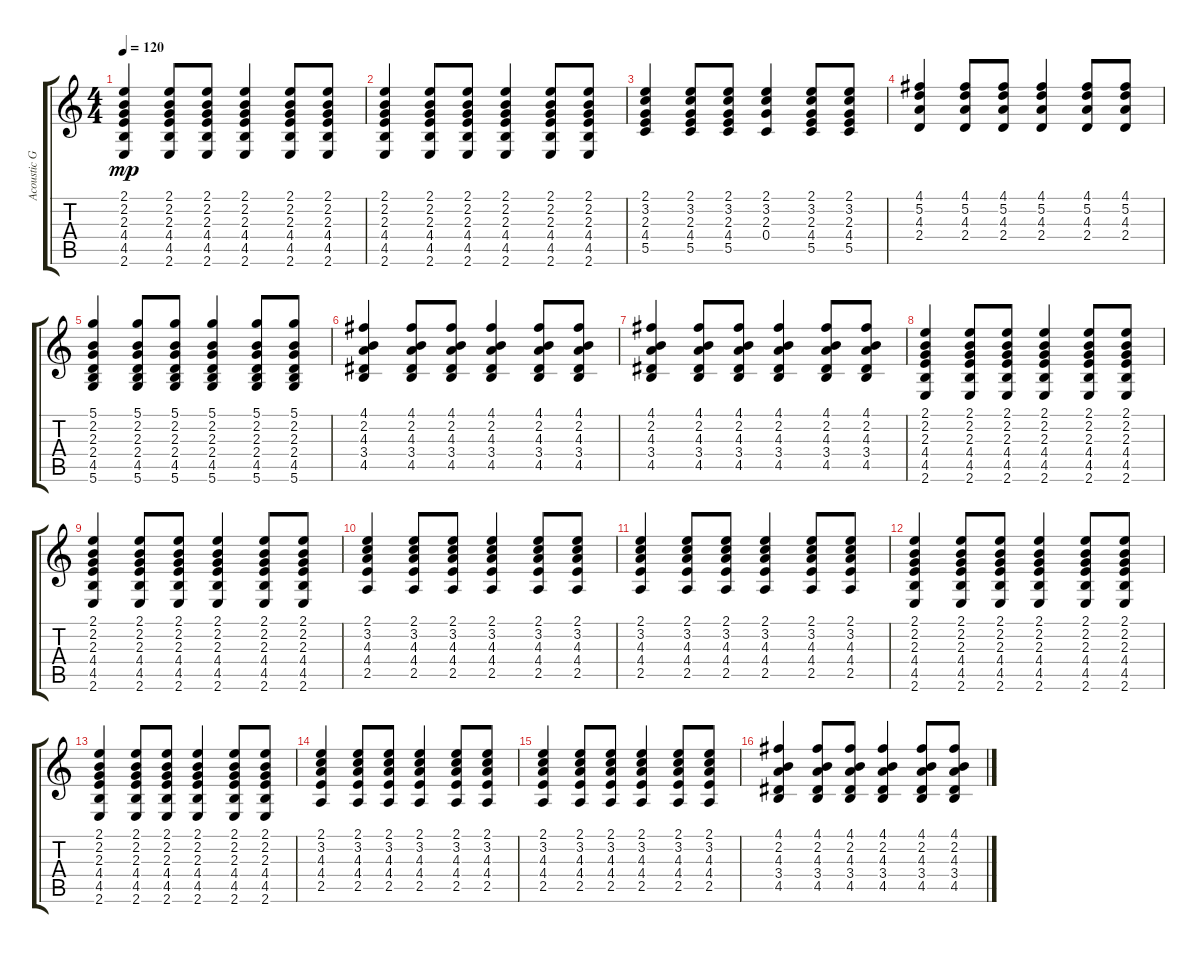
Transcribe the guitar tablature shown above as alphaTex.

\track ("Acoustic Guitar 2" "Acoustic G") {instrument acousticguitarsteel}
\staff {score tabs}
\tuning (D4 A3 F3 C3 G2 D2) {hide}
\ts (4 4)
\tempo 120
\clef g2
\ks c
(2.1 2.2 2.3 4.4 4.5 2.6).4{dy mp} (2.1 2.2 2.3 4.4 4.5 2.6).8 (2.1 2.2 2.3 4.4 4.5 2.6).8 (2.1 2.2 2.3 4.4 4.5 2.6).4 (2.1 2.2 2.3 4.4 4.5 2.6).8 (2.1 2.2 2.3 4.4 4.5 2.6).8 |
(2.1 2.2 2.3 4.4 4.5 2.6).4 (2.1 2.2 2.3 4.4 4.5 2.6).8 (2.1 2.2 2.3 4.4 4.5 2.6).8 (2.1 2.2 2.3 4.4 4.5 2.6).4 (2.1 2.2 2.3 4.4 4.5 2.6).8 (2.1 2.2 2.3 4.4 4.5 2.6).8 |
(2.1 3.2 2.3 4.4 5.5).4 (2.1 3.2 2.3 4.4 5.5).8 (2.1 3.2 2.3 4.4 5.5).8 (2.1 3.2 2.3 0.4).4 (2.1 3.2 2.3 4.4 5.5).8 (2.1 3.2 2.3 4.4 5.5).8 |
(4.1 5.2 4.3 2.4).4 (4.1 5.2 4.3 2.4).8 (4.1 5.2 4.3 2.4).8 (4.1 5.2 4.3 2.4).4 (4.1 5.2 4.3 2.4).8 (4.1 5.2 4.3 2.4).8 |
(5.1 2.2 2.3 2.4 4.5 5.6).4 (5.1 2.2 2.3 2.4 4.5 5.6).8 (5.1 2.2 2.3 2.4 4.5 5.6).8 (5.1 2.2 2.3 2.4 4.5 5.6).4 (5.1 2.2 2.3 2.4 4.5 5.6).8 (5.1 2.2 2.3 2.4 4.5 5.6).8 |
(4.1 2.2 4.3 3.4 4.5).4 (4.1 2.2 4.3 3.4 4.5).8 (4.1 2.2 4.3 3.4 4.5).8 (4.1 2.2 4.3 3.4 4.5).4 (4.1 2.2 4.3 3.4 4.5).8 (4.1 2.2 4.3 3.4 4.5).8 |
(4.1 2.2 4.3 3.4 4.5).4 (4.1 2.2 4.3 3.4 4.5).8 (4.1 2.2 4.3 3.4 4.5).8 (4.1 2.2 4.3 3.4 4.5).4 (4.1 2.2 4.3 3.4 4.5).8 (4.1 2.2 4.3 3.4 4.5).8 |
(2.1 2.2 2.3 4.4 4.5 2.6).4 (2.1 2.2 2.3 4.4 4.5 2.6).8 (2.1 2.2 2.3 4.4 4.5 2.6).8 (2.1 2.2 2.3 4.4 4.5 2.6).4 (2.1 2.2 2.3 4.4 4.5 2.6).8 (2.1 2.2 2.3 4.4 4.5 2.6).8 |
(2.1 2.2 2.3 4.4 4.5 2.6).4 (2.1 2.2 2.3 4.4 4.5 2.6).8 (2.1 2.2 2.3 4.4 4.5 2.6).8 (2.1 2.2 2.3 4.4 4.5 2.6).4 (2.1 2.2 2.3 4.4 4.5 2.6).8 (2.1 2.2 2.3 4.4 4.5 2.6).8 |
(2.1 3.2 4.3 4.4 2.5).4 (2.1 3.2 4.3 4.4 2.5).8 (2.1 3.2 4.3 4.4 2.5).8 (2.1 3.2 4.3 4.4 2.5).4 (2.1 3.2 4.3 4.4 2.5).8 (2.1 3.2 4.3 4.4 2.5).8 |
(2.1 3.2 4.3 4.4 2.5).4 (2.1 3.2 4.3 4.4 2.5).8 (2.1 3.2 4.3 4.4 2.5).8 (2.1 3.2 4.3 4.4 2.5).4 (2.1 3.2 4.3 4.4 2.5).8 (2.1 3.2 4.3 4.4 2.5).8 |
(2.1 2.2 2.3 4.4 4.5 2.6).4 (2.1 2.2 2.3 4.4 4.5 2.6).8 (2.1 2.2 2.3 4.4 4.5 2.6).8 (2.1 2.2 2.3 4.4 4.5 2.6).4 (2.1 2.2 2.3 4.4 4.5 2.6).8 (2.1 2.2 2.3 4.4 4.5 2.6).8 |
(2.1 2.2 2.3 4.4 4.5 2.6).4 (2.1 2.2 2.3 4.4 4.5 2.6).8 (2.1 2.2 2.3 4.4 4.5 2.6).8 (2.1 2.2 2.3 4.4 4.5 2.6).4 (2.1 2.2 2.3 4.4 4.5 2.6).8 (2.1 2.2 2.3 4.4 4.5 2.6).8 |
(2.1 3.2 4.3 4.4 2.5).4 (2.1 3.2 4.3 4.4 2.5).8 (2.1 3.2 4.3 4.4 2.5).8 (2.1 3.2 4.3 4.4 2.5).4 (2.1 3.2 4.3 4.4 2.5).8 (2.1 3.2 4.3 4.4 2.5).8 |
(2.1 3.2 4.3 4.4 2.5).4 (2.1 3.2 4.3 4.4 2.5).8 (2.1 3.2 4.3 4.4 2.5).8 (2.1 3.2 4.3 4.4 2.5).4 (2.1 3.2 4.3 4.4 2.5).8 (2.1 3.2 4.3 4.4 2.5).8 |
(4.1 2.2 4.3 3.4 4.5).4 (4.1 2.2 4.3 3.4 4.5).8 (4.1 2.2 4.3 3.4 4.5).8 (4.1 2.2 4.3 3.4 4.5).4 (4.1 2.2 4.3 3.4 4.5).8 (4.1 2.2 4.3 3.4 4.5).8
